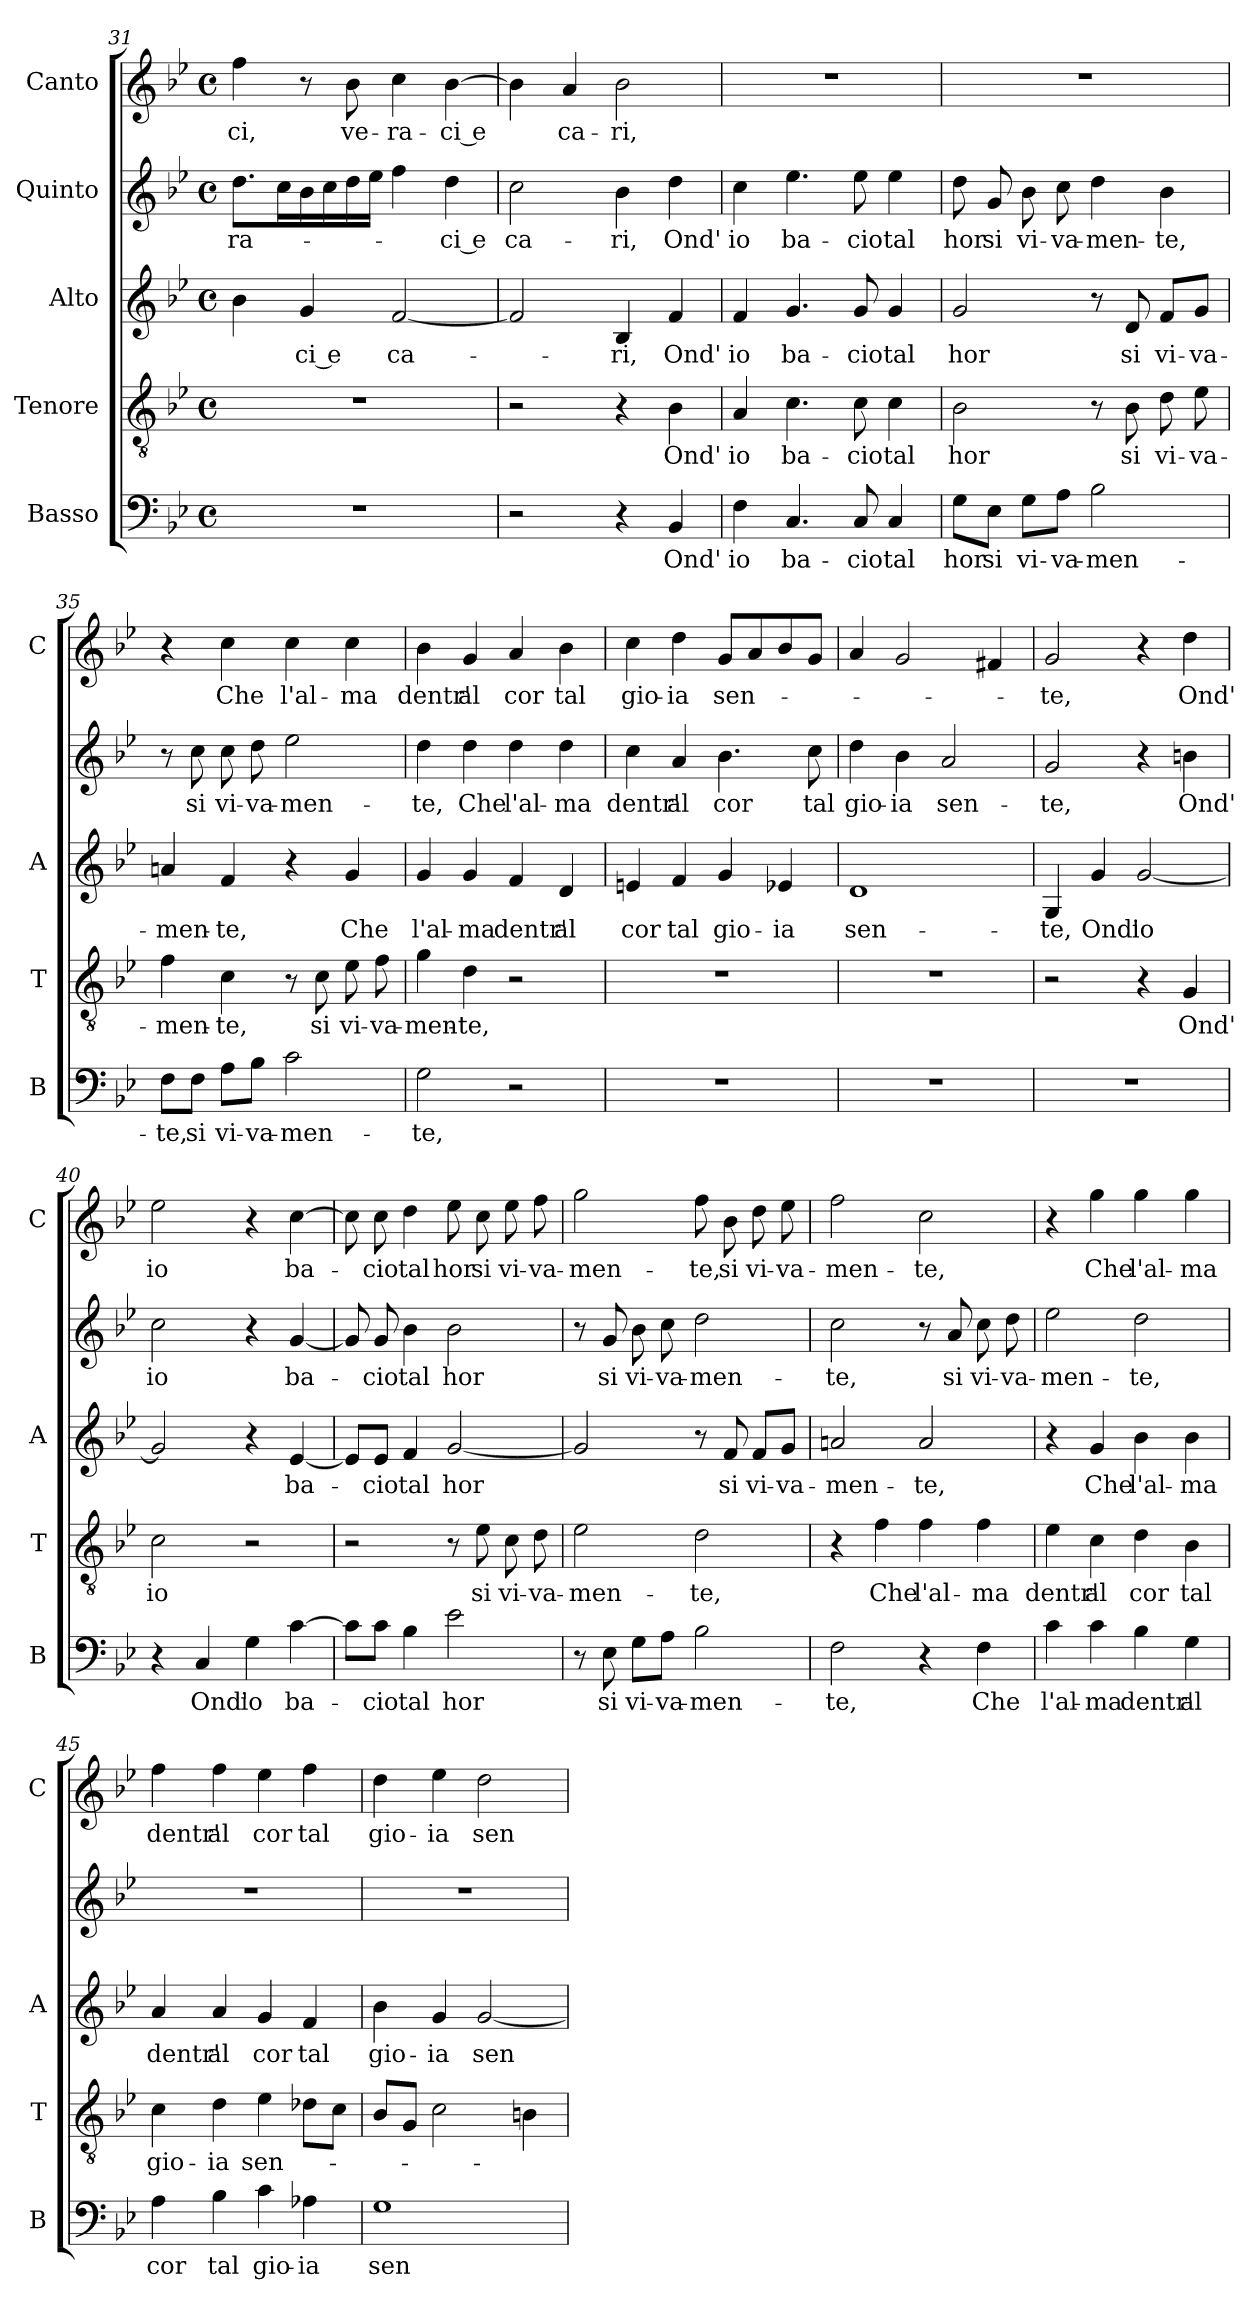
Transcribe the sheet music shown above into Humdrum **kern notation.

**kern	**text	**kern	**text	**kern	**text	**kern	**text	**kern	**text
*part5	*part5	*part4	*part4	*part3	*part3	*part2	*part2	*part1	*part1
*staff5	*staff5	*staff4	*staff4	*staff3	*staff3	*staff2	*staff2	*staff1	*staff1
*I"Basso	*	*I"Tenore	*	*I"Alto	*	*I"Quinto	*	*I"Canto	*
*I'B	*	*I'T	*	*I'A	*	*	*	*I'C	*
*clefF4	*	*clefGv2	*	*clefG2	*	*clefG2	*	*clefG2	*
*k[b-e-]	*	*k[b-e-]	*	*k[b-e-]	*	*k[b-e-]	*	*k[b-e-]	*
*B-:	*	*B-:	*	*B-:	*	*B-:	*	*B-:	*
*M4/4	*	*M4/4	*	*M4/4	*	*M4/4	*	*M4/4	*
*met(c)	*	*met(c)	*	*met(c)	*	*met(c)	*	*met(c)	*
=31	=31	=31	=31	=31	=31	=31	=31	=31	=31
!	!	!	!	!	!	!	!LO:LY:b	!	!LO:LY:b
1r	.	1r	.	4b-\	.	8.dd\L	-ra-	4ff\	-ci,
.	.	.	.	.	.	16cc\L	.	.	.
!	!	!	!	!	!LO:LY:b	!	!	!	!
.	.	.	.	4g/	-ci e	16b-\	.	8r	.
.	.	.	.	.	.	16cc\	.	.	.
!	!	!	!	!	!	!	!	!	!LO:LY:b
.	.	.	.	.	.	16dd\	.	8b-\	ve-
.	.	.	.	.	.	16ee-\JJ	.	.	.
!	!	!	!	!	!LO:LY:b	!	!	!	!LO:LY:b
.	.	.	.	[2f/	ca-	4ff\	.	4cc\	-ra-
!	!	!	!	!	!	!	!LO:LY:b	!	!LO:LY:b
.	.	.	.	.	.	4dd\	-ci e	[4b-\	-ci e
=32	=32	=32	=32	=32	=32	=32	=32	=32	=32
!	!	!	!	!	!	!	!LO:LY:b	!	!
2r	.	2r	.	2f/]	.	2cc\	ca-	4b-\]	.
!	!	!	!	!	!	!	!	!	!LO:LY:b
.	.	.	.	.	.	.	.	4a/	ca-
!	!	!	!	!	!LO:LY:b	!	!LO:LY:b	!	!LO:LY:b
4r	.	4r	.	4B-/	-ri,	4b-\	-ri,	2b-\	-ri,
!	!LO:LY:b	!	!LO:LY:b	!	!LO:LY:b	!	!LO:LY:b	!	!
4BB-/	Ond'	4B-\	Ond'	4f/	Ond'	4dd\	Ond'	.	.
=33	=33	=33	=33	=33	=33	=33	=33	=33	=33
!	!LO:LY:b	!	!LO:LY:b	!	!LO:LY:b	!	!LO:LY:b	!	!
4F\	io	4A/	io	4f/	io	4cc\	io	1r	.
!	!LO:LY:b	!	!LO:LY:b	!	!LO:LY:b	!	!LO:LY:b	!	!
4.C/	ba-	4.c\	ba-	4.g/	ba-	4.ee-\	ba-	.	.
!	!LO:LY:b	!	!LO:LY:b	!	!LO:LY:b	!	!LO:LY:b	!	!
8C/	-cio	8c\	-cio	8g/	-cio	8ee-\	-cio	.	.
!	!LO:LY:b	!	!LO:LY:b	!	!LO:LY:b	!	!LO:LY:b	!	!
4C/	tal	4c\	tal	4g/	tal	4ee-\	tal	.	.
=34	=34	=34	=34	=34	=34	=34	=34	=34	=34
!	!LO:LY:b	!	!LO:LY:b	!	!LO:LY:b	!	!LO:LY:b	!	!
8G\L	hor	2B-\	hor	2g/	hor	8dd\	hor	1r	.
!	!LO:LY:b	!	!	!	!	!	!LO:LY:b	!	!
8E-\J	si	.	.	.	.	8g/	si	.	.
!	!LO:LY:b	!	!	!	!	!	!LO:LY:b	!	!
8G\L	vi-	.	.	.	.	8b-\	vi-	.	.
!	!LO:LY:b	!	!	!	!	!	!LO:LY:b	!	!
8A\J	-va-	.	.	.	.	8cc\	-va-	.	.
!	!LO:LY:b	!	!	!	!	!	!LO:LY:b	!	!
2B-\	-men-	8r	.	8r	.	4dd\	-men-	.	.
!	!	!	!LO:LY:b	!	!LO:LY:b	!	!	!	!
.	.	8B-\	si	8d/	si	.	.	.	.
!	!	!	!LO:LY:b	!	!LO:LY:b	!	!LO:LY:b	!	!
.	.	8d\	vi-	8f/L	vi-	4b-\	-te,	.	.
!	!	!	!LO:LY:b	!	!LO:LY:b	!	!	!	!
.	.	8e-\	-va-	8g/J	-va-	.	.	.	.
!!LO:PB:g=z
=35	=35	=35	=35	=35	=35	=35	=35	=35	=35
!	!LO:LY:b	!	!LO:LY:b	!	!LO:LY:b	!	!	!	!
8F\L	-te,	4f\	-men-	4ani/	-men-	8r	.	4r	.
!	!LO:LY:b	!	!	!	!	!	!LO:LY:b	!	!
8F\J	si	.	.	.	.	8cc\	si	.	.
!	!LO:LY:b	!	!LO:LY:b	!	!LO:LY:b	!	!LO:LY:b	!	!LO:LY:b
8A\L	vi-	4c\	-te,	4f/	-te,	8cc\	vi-	4cc\	Che
!	!LO:LY:b	!	!	!	!	!	!LO:LY:b	!	!
8B-\J	-va-	.	.	.	.	8dd\	-va-	.	.
!	!LO:LY:b	!	!	!	!	!	!LO:LY:b	!	!LO:LY:b
2c\	-men-	8r	.	4r	.	2ee-\	-men-	4cc\	l'al-
!	!	!	!LO:LY:b	!	!	!	!	!	!
.	.	8c\	si	.	.	.	.	.	.
!	!	!	!LO:LY:b	!	!LO:LY:b	!	!	!	!LO:LY:b
.	.	8e-\	vi-	4g/	Che	.	.	4cc\	-ma
!	!	!	!LO:LY:b	!	!	!	!	!	!
.	.	8f\	-va-	.	.	.	.	.	.
=36	=36	=36	=36	=36	=36	=36	=36	=36	=36
!	!LO:LY:b	!	!LO:LY:b	!	!LO:LY:b	!	!LO:LY:b	!	!LO:LY:b
2G\	-te,	4g\	-men-	4g/	l'al-	4dd\	-te,	4b-\	dentr'
!	!	!	!LO:LY:b	!	!LO:LY:b	!	!LO:LY:b	!	!LO:LY:b
.	.	4d\	-te,	4g/	-ma	4dd\	Che	4g/	al
!	!	!	!	!	!LO:LY:b	!	!LO:LY:b	!	!LO:LY:b
2r	.	2r	.	4f/	dentr'	4dd\	l'al-	4a/	cor
!	!	!	!	!	!LO:LY:b	!	!LO:LY:b	!	!LO:LY:b
.	.	.	.	4d/	al	4dd\	-ma	4b-\	tal
=37	=37	=37	=37	=37	=37	=37	=37	=37	=37
!	!	!	!	!	!LO:LY:b	!	!LO:LY:b	!	!LO:LY:b
1r	.	1r	.	4en/	cor	4cc\	dentr'	4cc\	gio-
!	!	!	!	!	!LO:LY:b	!	!LO:LY:b	!	!LO:LY:b
.	.	.	.	4f/	tal	4a/	al	4dd\	-ia
!	!	!	!	!	!LO:LY:b	!	!LO:LY:b	!	!LO:LY:b
.	.	.	.	4g/	gio-	4.b-\	cor	8g/L	sen-
.	.	.	.	.	.	.	.	8a/	.
!	!	!	!	!	!LO:LY:b	!	!	!	!
.	.	.	.	4e-X/	-ia	.	.	8b-/	.
!	!	!	!	!	!	!	!LO:LY:b	!	!
.	.	.	.	.	.	8cc\	tal	8g/J	.
=38	=38	=38	=38	=38	=38	=38	=38	=38	=38
!	!	!	!	!	!LO:LY:b	!	!LO:LY:b	!	!
1r	.	1r	.	1d	sen-	4dd\	gio-	4a/	.
!	!	!	!	!	!	!	!LO:LY:b	!	!
.	.	.	.	.	.	4b-\	-ia	2g/	.
!	!	!	!	!	!	!	!LO:LY:b	!	!
.	.	.	.	.	.	2a/	sen-	.	.
.	.	.	.	.	.	.	.	4f#X/	.
=39	=39	=39	=39	=39	=39	=39	=39	=39	=39
!	!	!	!	!	!LO:LY:b	!	!LO:LY:b	!	!LO:LY:b
1r	.	2r	.	4G/	-te,	2g/	-te,	2g/	-te,
!	!	!	!	!	!LO:LY:b	!	!	!	!
.	.	.	.	4g/	Ond'	.	.	.	.
!	!	!	!	!	!LO:LY:b	!	!	!	!
.	.	4r	.	[2g/	io	4r	.	4r	.
!	!	!	!LO:LY:b	!	!	!	!LO:LY:b	!	!LO:LY:b
.	.	4G/	Ond'	.	.	4bn\	Ond'	4dd\	Ond'
=40	=40	=40	=40	=40	=40	=40	=40	=40	=40
!	!	!	!LO:LY:b	!	!	!	!LO:LY:b	!	!LO:LY:b
4r	.	2c\	io	2g/]	.	2cc\	io	2ee-\	io
!	!LO:LY:b	!	!	!	!	!	!	!	!
4C/	Ond'	.	.	.	.	.	.	.	.
!	!LO:LY:b	!	!	!	!	!	!	!	!
4G\	io	2r	.	4r	.	4r	.	4r	.
!	!LO:LY:b	!	!	!	!LO:LY:b	!	!LO:LY:b	!	!LO:LY:b
[4c\	ba-	.	.	[4e-/	ba-	[4g/	ba-	[4cc\	ba-
!!LO:LB:g=z
=41	=41	=41	=41	=41	=41	=41	=41	=41	=41
8c\L]	.	2r	.	8e-/L]	.	8g/]	.	8cc\]	.
!	!LO:LY:b	!	!	!	!LO:LY:b	!	!LO:LY:b	!	!LO:LY:b
8c\J	-cio	.	.	8e-/J	-cio	8g/	-cio	8cc\	-cio
!	!LO:LY:b	!	!	!	!LO:LY:b	!	!LO:LY:b	!	!LO:LY:b
4B-\	tal	.	.	4f/	tal	4b-\	tal	4dd\	tal
!	!LO:LY:b	!	!	!	!LO:LY:b	!	!LO:LY:b	!	!LO:LY:b
2e-\	hor	8r	.	[2g/	hor	2b-\	hor	8ee-\	hor
!	!	!	!LO:LY:b	!	!	!	!	!	!LO:LY:b
.	.	8e-\	si	.	.	.	.	8cc\	si
!	!	!	!LO:LY:b	!	!	!	!	!	!LO:LY:b
.	.	8c\	vi-	.	.	.	.	8ee-\	vi-
!	!	!	!LO:LY:b	!	!	!	!	!	!LO:LY:b
.	.	8d\	-va-	.	.	.	.	8ff\	-va-
=42	=42	=42	=42	=42	=42	=42	=42	=42	=42
!	!	!	!LO:LY:b	!	!	!	!	!	!LO:LY:b
8r	.	2e-\	-men-	2g/]	.	8r	.	2gg\	-men-
!	!LO:LY:b	!	!	!	!	!	!LO:LY:b	!	!
8E-\	si	.	.	.	.	8g/	si	.	.
!	!LO:LY:b	!	!	!	!	!	!LO:LY:b	!	!
8G\L	vi-	.	.	.	.	8b-\	vi-	.	.
!	!LO:LY:b	!	!	!	!	!	!LO:LY:b	!	!
8A\J	-va-	.	.	.	.	8cc\	-va-	.	.
!	!LO:LY:b	!	!LO:LY:b	!	!	!	!LO:LY:b	!	!LO:LY:b
2B-\	-men-	2d\	-te,	8r	.	2dd\	-men-	8ff\	-te,
!	!	!	!	!	!LO:LY:b	!	!	!	!LO:LY:b
.	.	.	.	8f/	si	.	.	8b-\	si
!	!	!	!	!	!LO:LY:b	!	!	!	!LO:LY:b
.	.	.	.	8f/L	vi-	.	.	8dd\	vi-
!	!	!	!	!	!LO:LY:b	!	!	!	!LO:LY:b
.	.	.	.	8g/J	-va-	.	.	8ee-\	-va-
=43	=43	=43	=43	=43	=43	=43	=43	=43	=43
!	!LO:LY:b	!	!	!	!LO:LY:b	!	!LO:LY:b	!	!LO:LY:b
2F\	-te,	4r	.	2ani/	-men-	2cc\	-te,	2ff\	-men-
!	!	!	!LO:LY:b	!	!	!	!	!	!
.	.	4f\	Che	.	.	.	.	.	.
!	!	!	!LO:LY:b	!	!LO:LY:b	!	!	!	!LO:LY:b
4r	.	4f\	l'al-	2a/	-te,	8r	.	2cc\	-te,
!	!	!	!	!	!	!	!LO:LY:b	!	!
.	.	.	.	.	.	8a/	si	.	.
!	!LO:LY:b	!	!LO:LY:b	!	!	!	!LO:LY:b	!	!
4F\	Che	4f\	-ma	.	.	8cc\	vi-	.	.
!	!	!	!	!	!	!	!LO:LY:b	!	!
.	.	.	.	.	.	8dd\	-va-	.	.
=44	=44	=44	=44	=44	=44	=44	=44	=44	=44
!	!LO:LY:b	!	!LO:LY:b	!	!	!	!LO:LY:b	!	!
4c\	l'al-	4e-\	dentr'	4r	.	2ee-\	-men-	4r	.
!	!LO:LY:b	!	!LO:LY:b	!	!LO:LY:b	!	!	!	!LO:LY:b
4c\	-ma	4c\	al	4g/	Che	.	.	4gg\	Che
!	!LO:LY:b	!	!LO:LY:b	!	!LO:LY:b	!	!LO:LY:b	!	!LO:LY:b
4B-\	dentr'	4d\	cor	4b-\	l'al-	2dd\	-te,	4gg\	l'al-
!	!LO:LY:b	!	!LO:LY:b	!	!LO:LY:b	!	!	!	!LO:LY:b
4G\	al	4B-\	tal	4b-\	-ma	.	.	4gg\	-ma
=45	=45	=45	=45	=45	=45	=45	=45	=45	=45
!	!LO:LY:b	!	!LO:LY:b	!	!LO:LY:b	!	!	!	!LO:LY:b
4A\	cor	4c\	gio-	4a/	dentr'	1r	.	4ff\	dentr'
!	!LO:LY:b	!	!LO:LY:b	!	!LO:LY:b	!	!	!	!LO:LY:b
4B-\	tal	4d\	-ia	4a/	al	.	.	4ff\	al
!	!LO:LY:b	!	!LO:LY:b	!	!LO:LY:b	!	!	!	!LO:LY:b
4c\	gio-	4e-\	sen-	4g/	cor	.	.	4ee-\	cor
!	!LO:LY:b	!	!	!	!LO:LY:b	!	!	!	!LO:LY:b
4A-X\	-ia	8d-X\L	.	4f/	tal	.	.	4ff\	tal
.	.	8c\J	.	.	.	.	.	.	.
=46	=46	=46	=46	=46	=46	=46	=46	=46	=46
!	!LO:LY:b	!	!	!	!LO:LY:b	!	!	!	!LO:LY:b
1G	sen-	8B-/L	.	4b-\	gio-	1r	.	4dd\	gio-
.	.	8G/J	.	.	.	.	.	.	.
!	!	!	!	!	!LO:LY:b	!	!	!	!LO:LY:b
.	.	2c\	.	4g/	-ia	.	.	4ee-\	-ia
!	!	!	!	!	!LO:LY:b	!	!	!	!LO:LY:b
.	.	.	.	[2g/	sen-	.	.	2dd\	sen-
.	.	4Bn\	.	.	.	.	.	.	.
=	=	=	=	=	=	=	=	=	=
*-	*-	*-	*-	*-	*-	*-	*-	*-	*-
